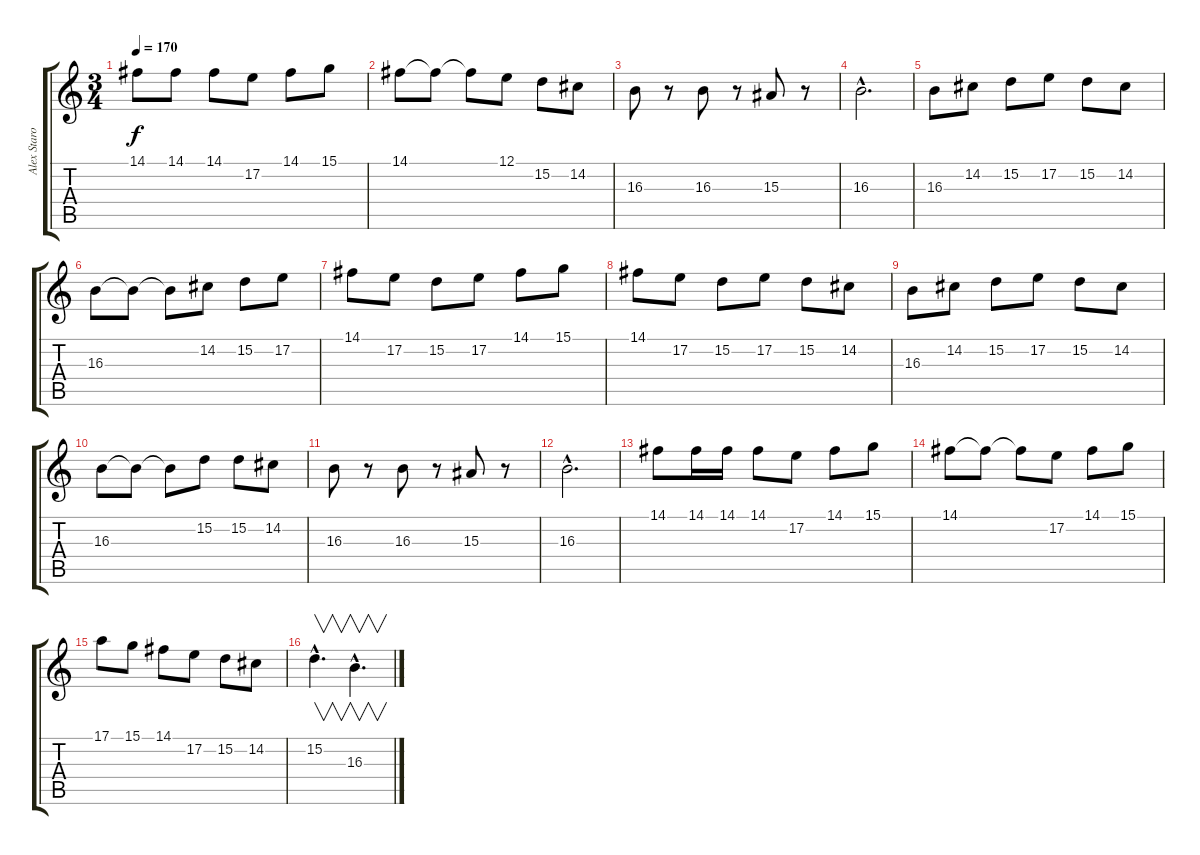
\track ("Alex Staropoli - Strings" "Alex Staro") {instrument stringensemble1}
\staff {score tabs}
\tuning (E4 B3 G3 D3 A2 E2) {hide}
\ts (3 4)
\tempo 170
\clef g2
\ks c
14.1.8{dy f} 14.1.8 14.1.8 17.2.8 14.1.8 15.1.8 |
14.1.8 14.1{t}.8 14.1{t}.8 12.1.8 15.2.8 14.2.8 |
16.3.8 r.8 16.3.8 r.8 15.3.8 r.8 |
16.3{hac}.2{d} |
16.3.8 14.2.8 15.2.8 17.2.8 15.2.8 14.2.8 |
16.3.8 16.3{t}.8 16.3{t}.8 14.2.8 15.2.8 17.2.8 |
14.1.8 17.2.8 15.2.8 17.2.8 14.1.8 15.1.8 |
14.1.8 17.2.8 15.2.8 17.2.8 15.2.8 14.2.8 |
16.3.8 14.2.8 15.2.8 17.2.8 15.2.8 14.2.8 |
16.3.8 16.3{t}.8 16.3{t}.8 15.2.8 15.2.8 14.2.8 |
16.3.8 r.8 16.3.8 r.8 15.3.8 r.8 |
16.3{hac}.2{d} |
14.1.8 14.1.16 14.1.16 14.1.8 17.2.8 14.1.8 15.1.8 |
14.1.8 14.1{t}.8 14.1{t}.8 17.2.8 14.1.8 15.1.8 |
17.1.8 15.1.8 14.1.8 17.2.8 15.2.8 14.2.8 |
15.2{hac}.4{v d} 16.3{hac}.4{v d}
